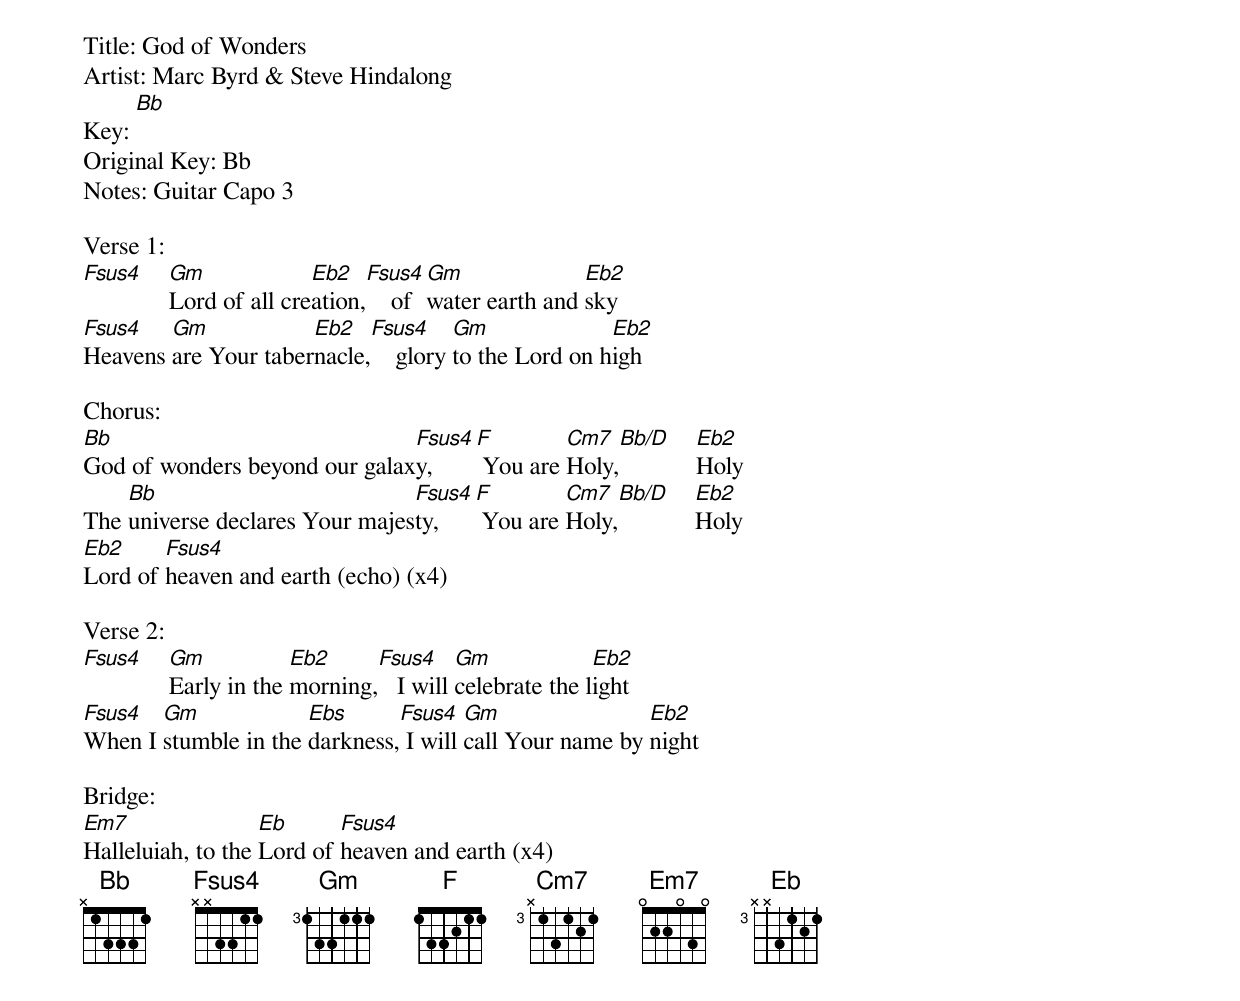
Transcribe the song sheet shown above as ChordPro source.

Title: God of Wonders
Artist: Marc Byrd & Steve Hindalong
Key: [Bb]
Original Key: Bb
Notes: Guitar Capo 3

Verse 1:
[Fsus4]    [Gm]Lord of all cre[Eb2]ation,[Fsus4]    of [Gm]water earth and [Eb2]sky
[Fsus4]Heavens [Gm]are Your taber[Eb2]nacle,[Fsus4]    glory [Gm]to the Lord on h[Eb2]igh

Chorus:
[Bb]God of wonders beyond our galax[Fsus4]y,  [F] You are [Cm7]Holy,[Bb/D]    [Eb2]Holy
The [Bb]universe declares Your majes[Fsus4]ty,   [F] You are [Cm7]Holy,[Bb/D]    [Eb2]Holy
[Eb2]Lord of [Fsus4]heaven and earth (echo) (x4)

Verse 2:
[Fsus4]    [Gm]Early in the [Eb2]morning,[Fsus4]   I will [Gm]celebrate the l[Eb2]ight
[Fsus4]When I [Gm]stumble in the [Ebs]darkness,[Fsus4] I will [Gm]call Your name by [Eb2]night

Bridge:
[Em7]Halleluiah, to the [Eb]Lord of [Fsus4]heaven and earth (x4)
